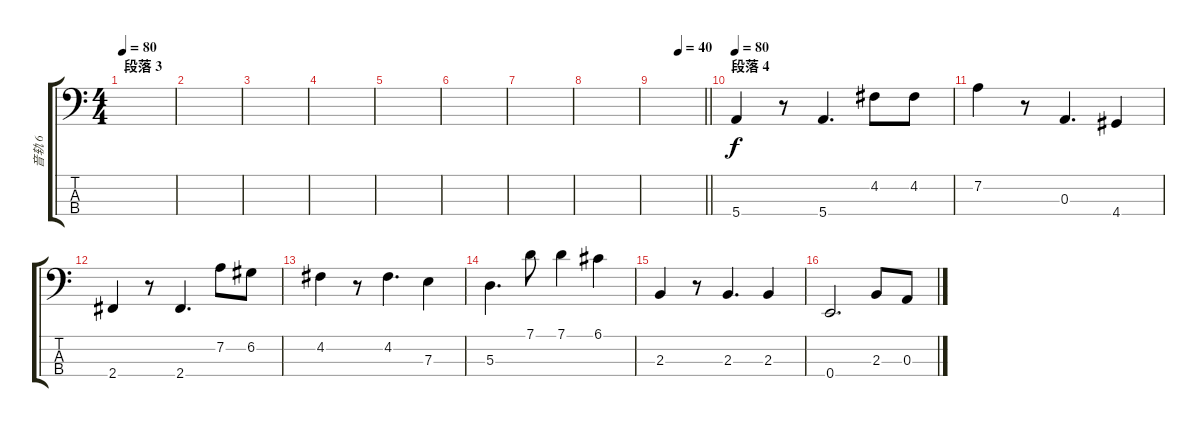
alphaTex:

\track ("音轨 6" "音轨 6") {instrument electricbassfinger}
\staff {score tabs}
\tuning (G2 D2 A1 E1) {hide}
\ts (4 4)
\section ("" "段落 3")
\tempo 80
\clef f4
\ks c
|
|
|
|
|
|
|
|
\tempo (40 0.5)
\barLineRight lightlight
|
\section ("" "段落 4")
\tempo 80
5.4.4 r.8 5.4.4{d} 4.2.8 4.2.8 |
7.2.4 r.8 0.3.4{d} 4.4.4 |
2.4.4 r.8 2.4.4{d} 7.2.8 6.2.8 |
4.2.4 r.8 4.2.4{d} 7.3.4 |
5.3.4{d} 7.1.8 7.1.4 6.1.4 |
2.3.4 r.8 2.3.4{d} 2.3.4 |
0.4.2{d} 2.3.8 0.3.8
